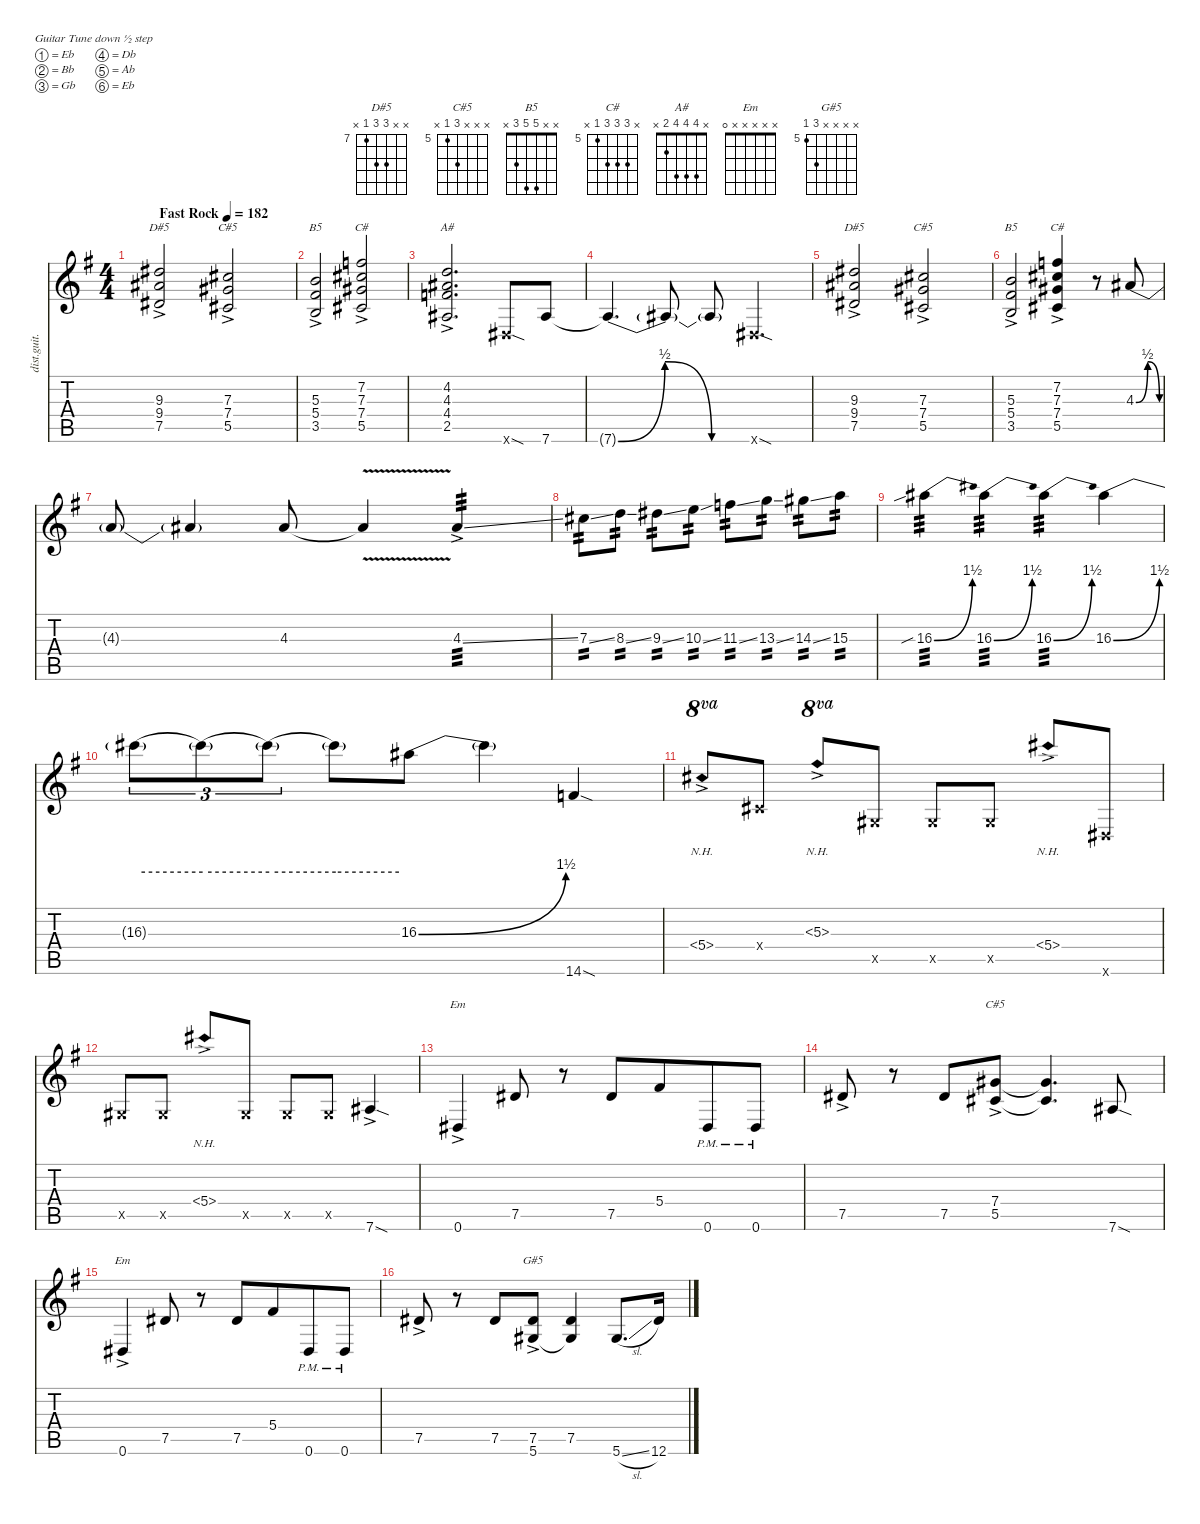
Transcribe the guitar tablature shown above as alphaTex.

\defaultSystemsLayout 4
\hideDynamics
\bracketExtendMode nobrackets
\otherSystemsTrackNameOrientation horizontal
\track ("Distortion 1" "dist.guit.") {defaultSystemsLayout 2 instrument distortionguitar}
\staff {score tabs}
\tuning (Eb4 Bb3 Gb3 Db3 Ab2 Eb2)
\chord ("D#5" x x 9 9 7 x) {firstfret 7}
\chord ("C#5" x x 7 7 5 x) {firstfret 5}
\chord ("B5" x x 5 5 3 x)
\chord ("C#" x 7 7 7 5 x) {firstfret 5}
\chord ("A#" x 4 4 4 2 x)
\chord ("Em" x x x x x 0)
\chord ("C#5" x x x 7 5 x) {firstfret 5}
\chord ("G#5" x x x x 7 5) {firstfret 5}
\ts (4 4)
\tempo (182 "Fast Rock")
\clef g2
\ks g
(7.5{acc #} 9.4{acc #} 9.3{ac acc #}).2{ch "D#5" dy f instrument distortionguitar} (5.5{acc #} 7.4{acc #} 7.3{ac acc #}).2{ch "C#5"} |
(3.5{acc forcenatural} 5.4{acc #} 5.3{ac acc forcenatural}).2{ch "B5"} (5.5{ac acc #} 7.4{acc #} 7.3{acc #} 7.2{acc forcenatural}).2{ch "C#"} |
(2.5{acc #} 4.4{acc forcenatural} 4.3{acc #} 4.2{ac acc forcenatural}).2{d ch "A#"} 0.6{sod x acc #}.8 7.6{acc #}.8 |
7.6{be (bendrelease 0 0 11.4 2 20.4 2 30 0) t acc #}.4{d} 7.6{t acc #}.8 7.6{be (hold 0 0 60 0) t acc #}.8 0.6{sod x acc #}.4{d} |
(7.5{acc #} 9.4{acc #} 9.3{ac acc #}).2{ch "D#5"} (5.5{acc #} 7.4{acc #} 7.3{ac acc #}).2{ch "C#5"} |
(3.5{acc forcenatural} 5.4{acc #} 5.3{ac acc forcenatural}).2{ch "B5"} (5.5{ac acc #} 7.4{acc #} 7.3{acc #} 7.2{acc forcenatural}).4{ch "C#"} r.8 4.3{be (bendrelease 0 0 11.4 2 20.4 2 30 0) acc #}.8 |
4.3{t acc #}.8 4.3{t acc #}.4 4.3{acc #}.8 4.3{v t acc #}.4 4.3{ss ac acc #}.4{tp 3} |
7.3{ss acc #}.8{tp 2} 8.3{ss acc forcenatural}.8{tp 2} 9.3{ss acc #}.8{tp 2} 10.3{ss acc forcenatural}.8{tp 2} 11.3{ss acc forcenatural}.8{tp 2} 13.3{ss acc forcenatural}.8{tp 2} 14.3{ss acc #}.8{tp 2} 15.3{acc forcenatural}.8{tp 2} |
16.3{be (bend 0 0 15.6 6) sib acc #}.4{tp 3} 16.3{be (bend 0 0 14.399999999999999 6) acc #}.4{tp 3} 16.3{be (bend 0 0 14.399999999999999 6) acc #}.4{tp 3} 16.3{be (bend 0 0 15.6 6) acc #}.4 |
16.3{be (hold 0 6 60 6) t}.8{tu (3 2)} 16.3{be (hold 0 6 60 6) t}.8{tu (3 2)} 16.3{be (hold 0 6 60 6) t}.8{tu (3 2)} 16.3{be (hold 0 6 60 6) t}.8 16.3{be (bend 0 0 14.399999999999999 6) acc #}.8 16.3{t}.4 14.6{sod acc forcenatural}.4 |
5.4{nh ac acc #}.8{ot 8va} 0.4{x acc #}.8 5.3{nh ac acc forcenatural}.8{ot 8va} 0.5{x acc #}.8 0.5{x acc #}.8 0.5{x acc #}.8 5.4{nh ac acc #}.8 0.6{x acc #}.8 |
0.5{x acc #}.8 0.5{x acc #}.8 5.4{nh ac acc #}.8 0.5{x acc #}.8 0.5{x acc #}.8 0.5{x acc #}.8 7.6{sod ac acc #}.4 |
0.6{ac acc #}.4{ch "Em"} 7.5{acc #}.8 r.8 7.5{acc #}.8{beam merge} 5.4{acc #}.8{beam merge} 0.6{pm acc #}.8{beam merge} 0.6{pm acc #}.8 |
7.5{ac acc #}.8 r.8 7.5{acc #}.8 (5.5{ac acc #} 7.4{acc #}).8{ch "C#5"} (5.5{t acc #} 7.4{t acc #}).4{d} 7.6{sod acc #}.8 |
0.6{ac acc #}.4{ch "Em"} 7.5{acc #}.8 r.8 7.5{acc #}.8{beam merge} 5.4{acc #}.8{beam merge} 0.6{pm acc #}.8{beam merge} 0.6{pm acc #}.8 |
7.5{ac acc #}.8 r.8 7.5{acc #}.8 (7.5{ac acc #} 5.6{acc #}).8{ch "G#5"} (7.5{acc #} 5.6{t acc #}).4 5.6{sl acc #}.8{d} 12.6{acc #}.16
